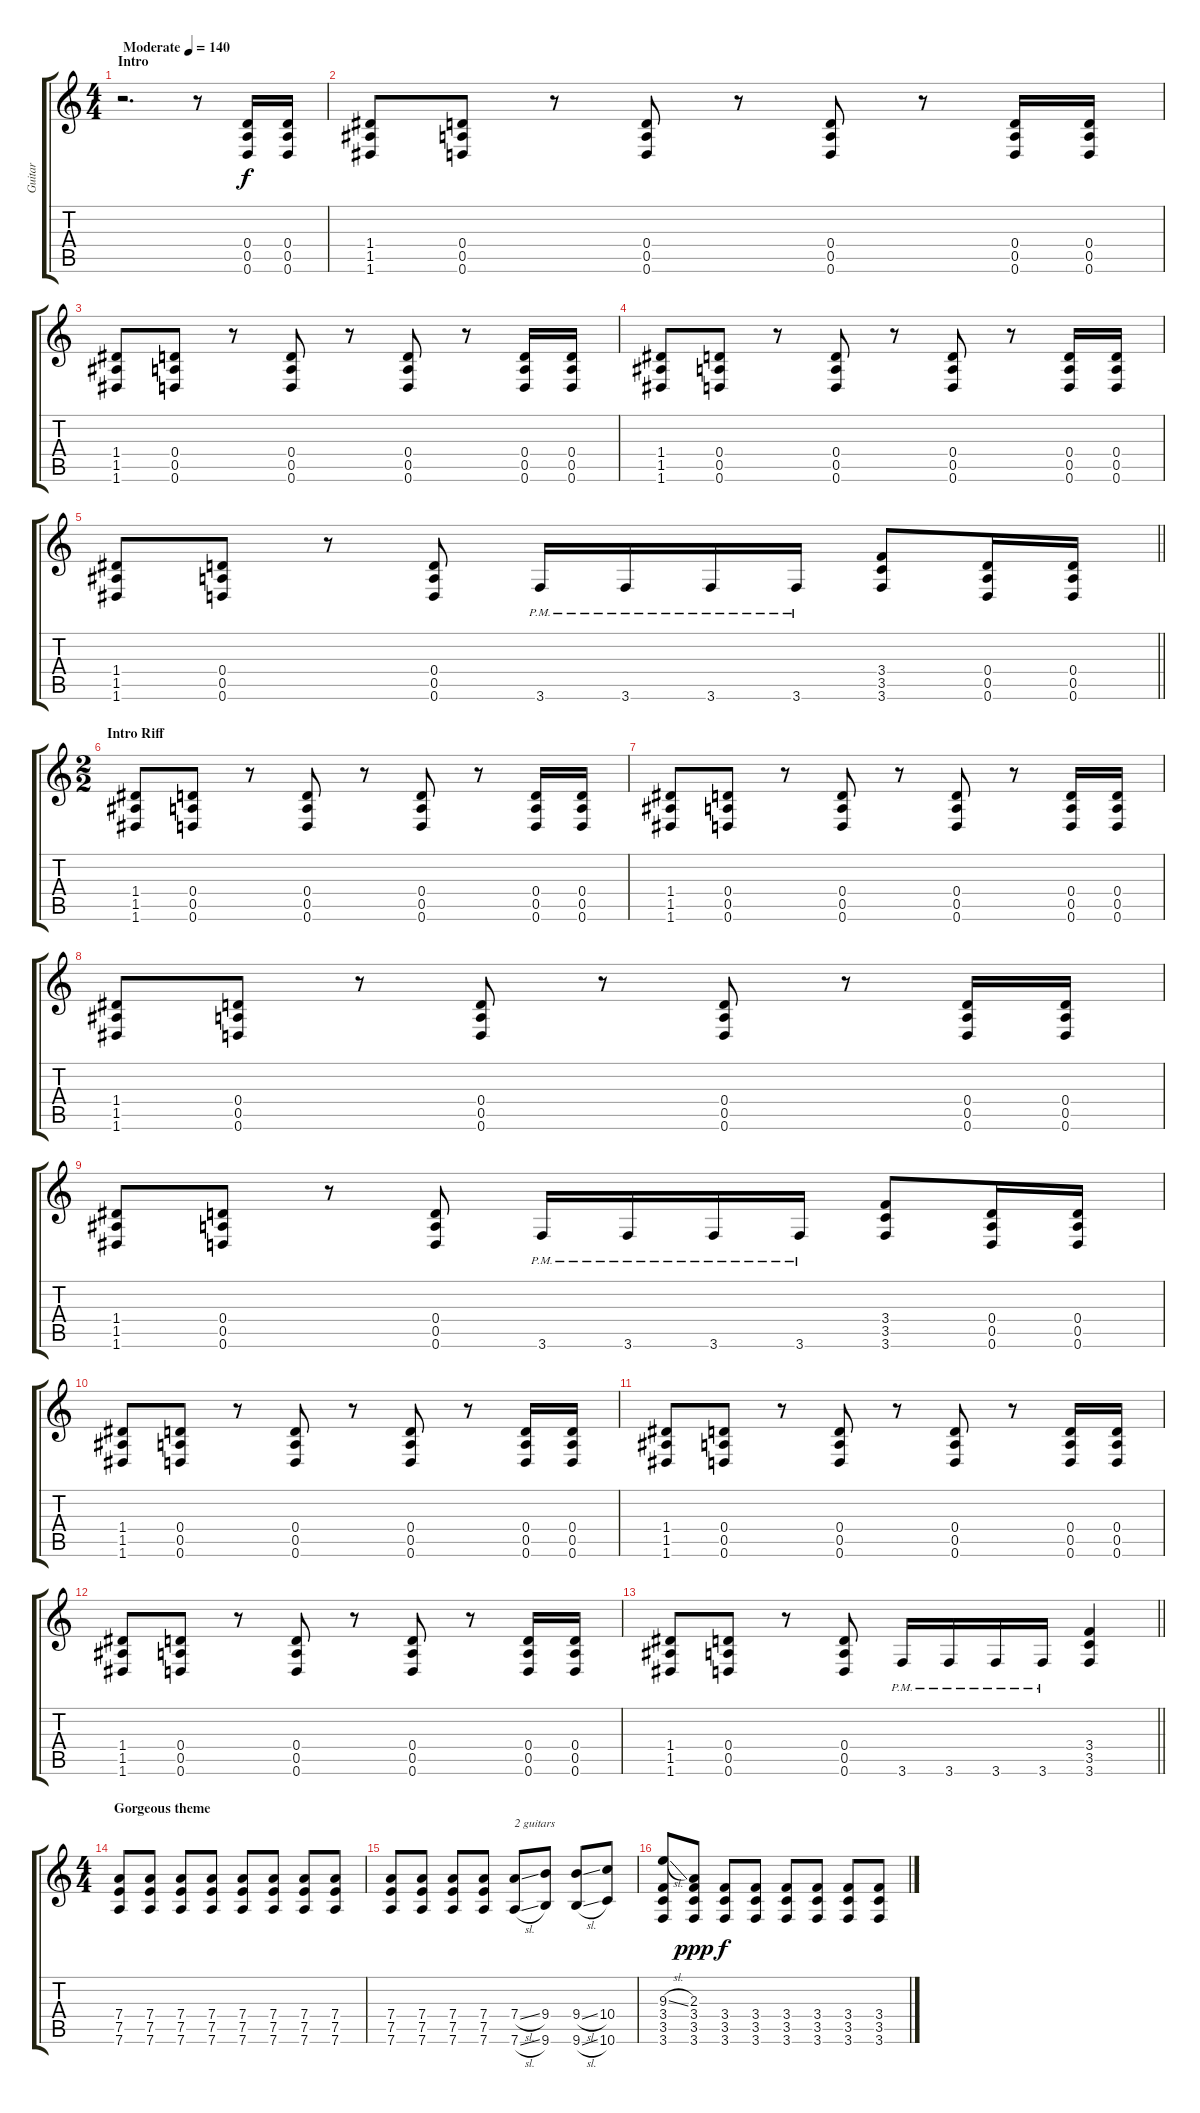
\track ("Guitar" "Guitar") {instrument overdrivenguitar}
\staff {score tabs}
\tuning (E4 B3 G3 D3 A2 D2) {hide}
\ts (4 4)
\section ("" "Intro")
\tempo (140 "Moderate")
\clef g2
\ks c
r.2{d dy f instrument overdrivenguitar} r.8 (0.4 0.5 0.6).16{volume 8} (0.4 0.5 0.6).16 |
(1.4 1.5 1.6).8 (0.4 0.5 0.6).8 r.8 (0.4 0.5 0.6).8 r.8 (0.4 0.5 0.6).8 r.8 (0.4 0.5 0.6).16 (0.4 0.5 0.6).16 |
(1.4 1.5 1.6).8 (0.4 0.5 0.6).8 r.8 (0.4 0.5 0.6).8 r.8 (0.4 0.5 0.6).8 r.8 (0.4 0.5 0.6).16 (0.4 0.5 0.6).16 |
(1.4 1.5 1.6).8 (0.4 0.5 0.6).8 r.8 (0.4 0.5 0.6).8 r.8 (0.4 0.5 0.6).8 r.8 (0.4 0.5 0.6).16 (0.4 0.5 0.6).16 |
\barLineRight lightlight
(1.4 1.5 1.6).8 (0.4 0.5 0.6).8 r.8 (0.4 0.5 0.6).8 3.6{pm}.16 3.6{pm}.16 3.6{pm}.16 3.6{pm}.16 (3.4 3.5 3.6).8 (0.4 0.5 0.6).16{volume 13} (0.4 0.5 0.6).16 |
\ts (2 2)
\section ("" "Intro Riff")
(1.4 1.5 1.6).8 (0.4 0.5 0.6).8 r.8 (0.4 0.5 0.6).8 r.8 (0.4 0.5 0.6).8 r.8 (0.4 0.5 0.6).16 (0.4 0.5 0.6).16 |
(1.4 1.5 1.6).8 (0.4 0.5 0.6).8 r.8 (0.4 0.5 0.6).8 r.8 (0.4 0.5 0.6).8 r.8 (0.4 0.5 0.6).16 (0.4 0.5 0.6).16 |
(1.4 1.5 1.6).8 (0.4 0.5 0.6).8 r.8 (0.4 0.5 0.6).8 r.8 (0.4 0.5 0.6).8 r.8 (0.4 0.5 0.6).16 (0.4 0.5 0.6).16 |
(1.4 1.5 1.6).8 (0.4 0.5 0.6).8 r.8 (0.4 0.5 0.6).8 3.6{pm}.16 3.6{pm}.16 3.6{pm}.16 3.6{pm}.16 (3.4 3.5 3.6).8 (0.4 0.5 0.6).16 (0.4 0.5 0.6).16 |
(1.4 1.5 1.6).8 (0.4 0.5 0.6).8 r.8 (0.4 0.5 0.6).8 r.8 (0.4 0.5 0.6).8 r.8 (0.4 0.5 0.6).16 (0.4 0.5 0.6).16 |
(1.4 1.5 1.6).8 (0.4 0.5 0.6).8 r.8 (0.4 0.5 0.6).8 r.8 (0.4 0.5 0.6).8 r.8 (0.4 0.5 0.6).16 (0.4 0.5 0.6).16 |
(1.4 1.5 1.6).8 (0.4 0.5 0.6).8 r.8 (0.4 0.5 0.6).8 r.8 (0.4 0.5 0.6).8 r.8 (0.4 0.5 0.6).16 (0.4 0.5 0.6).16 |
\barLineRight lightlight
(1.4 1.5 1.6).8 (0.4 0.5 0.6).8 r.8 (0.4 0.5 0.6).8 3.6{pm}.16 3.6{pm}.16 3.6{pm}.16 3.6{pm}.16 (3.4 3.5 3.6).4 |
\ts (4 4)
\section ("" "Gorgeous theme")
(7.4 7.5 7.6).8 (7.4 7.5 7.6).8 (7.4 7.5 7.6).8 (7.4 7.5 7.6).8 (7.4 7.5 7.6).8 (7.4 7.5 7.6).8 (7.4 7.5 7.6).8 (7.4 7.5 7.6).8 |
(7.4 7.5 7.6).8 (7.4 7.5 7.6).8 (7.4 7.5 7.6).8 (7.4 7.5 7.6).8 (7.4{sl} 7.6{sl}).8{txt "2 guitars"} (9.4 9.6).8 (9.4{sl} 9.6{sl}).8 (10.4 10.6).8 |
(9.3{sl} 3.4 3.5 3.6).8 (2.3 3.4 3.5 3.6).8{dy ppp} (3.4 3.5 3.6).8{dy f} (3.4 3.5 3.6).8 (3.4 3.5 3.6).8 (3.4 3.5 3.6).8 (3.4 3.5 3.6).8 (3.4 3.5 3.6).8
